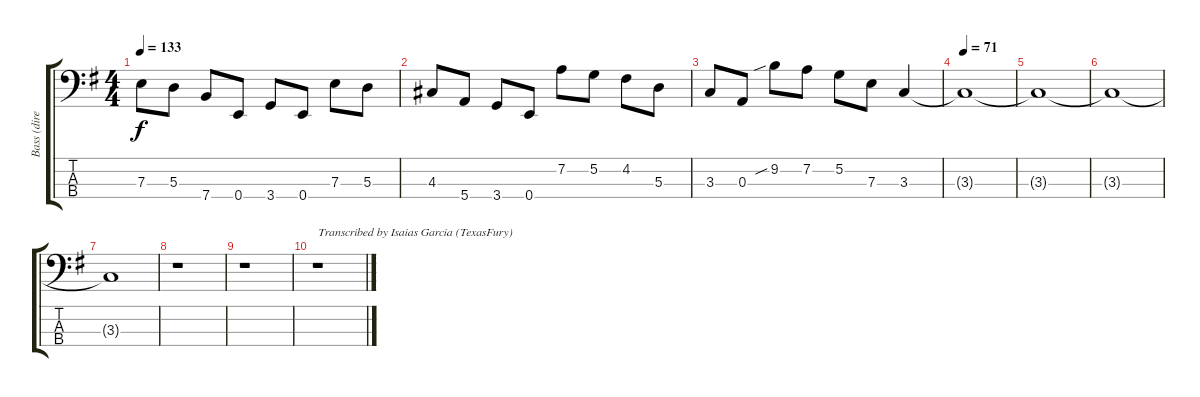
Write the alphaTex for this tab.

\track ("Bass (direct)" "Bass (dire") {instrument electricbassfinger}
\staff {score tabs}
\tuning (G2 D2 A1 E1) {hide}
\ts (4 4)
\tempo 133
\clef f4
\ks g
7.3.8{dy f} 5.3.8 7.4.8 0.4.8 3.4.8 0.4.8 7.3.8 5.3.8 |
4.3.8 5.4.8 3.4.8 0.4.8 7.2.8 5.2.8 4.2.8 5.3.8 |
3.3.8 0.3.8 9.2{sib}.8 7.2.8 5.2.8 7.3.8 3.3.4 |
\tempo 71
3.3{t}.1{volume 0} |
3.3{t}.1 |
3.3{t}.1 |
3.3{t}.1 |
r.1 |
r.1 |
\ks eminor
r.1{txt "Transcribed by Isaias Garcia (TexasFury)"}
